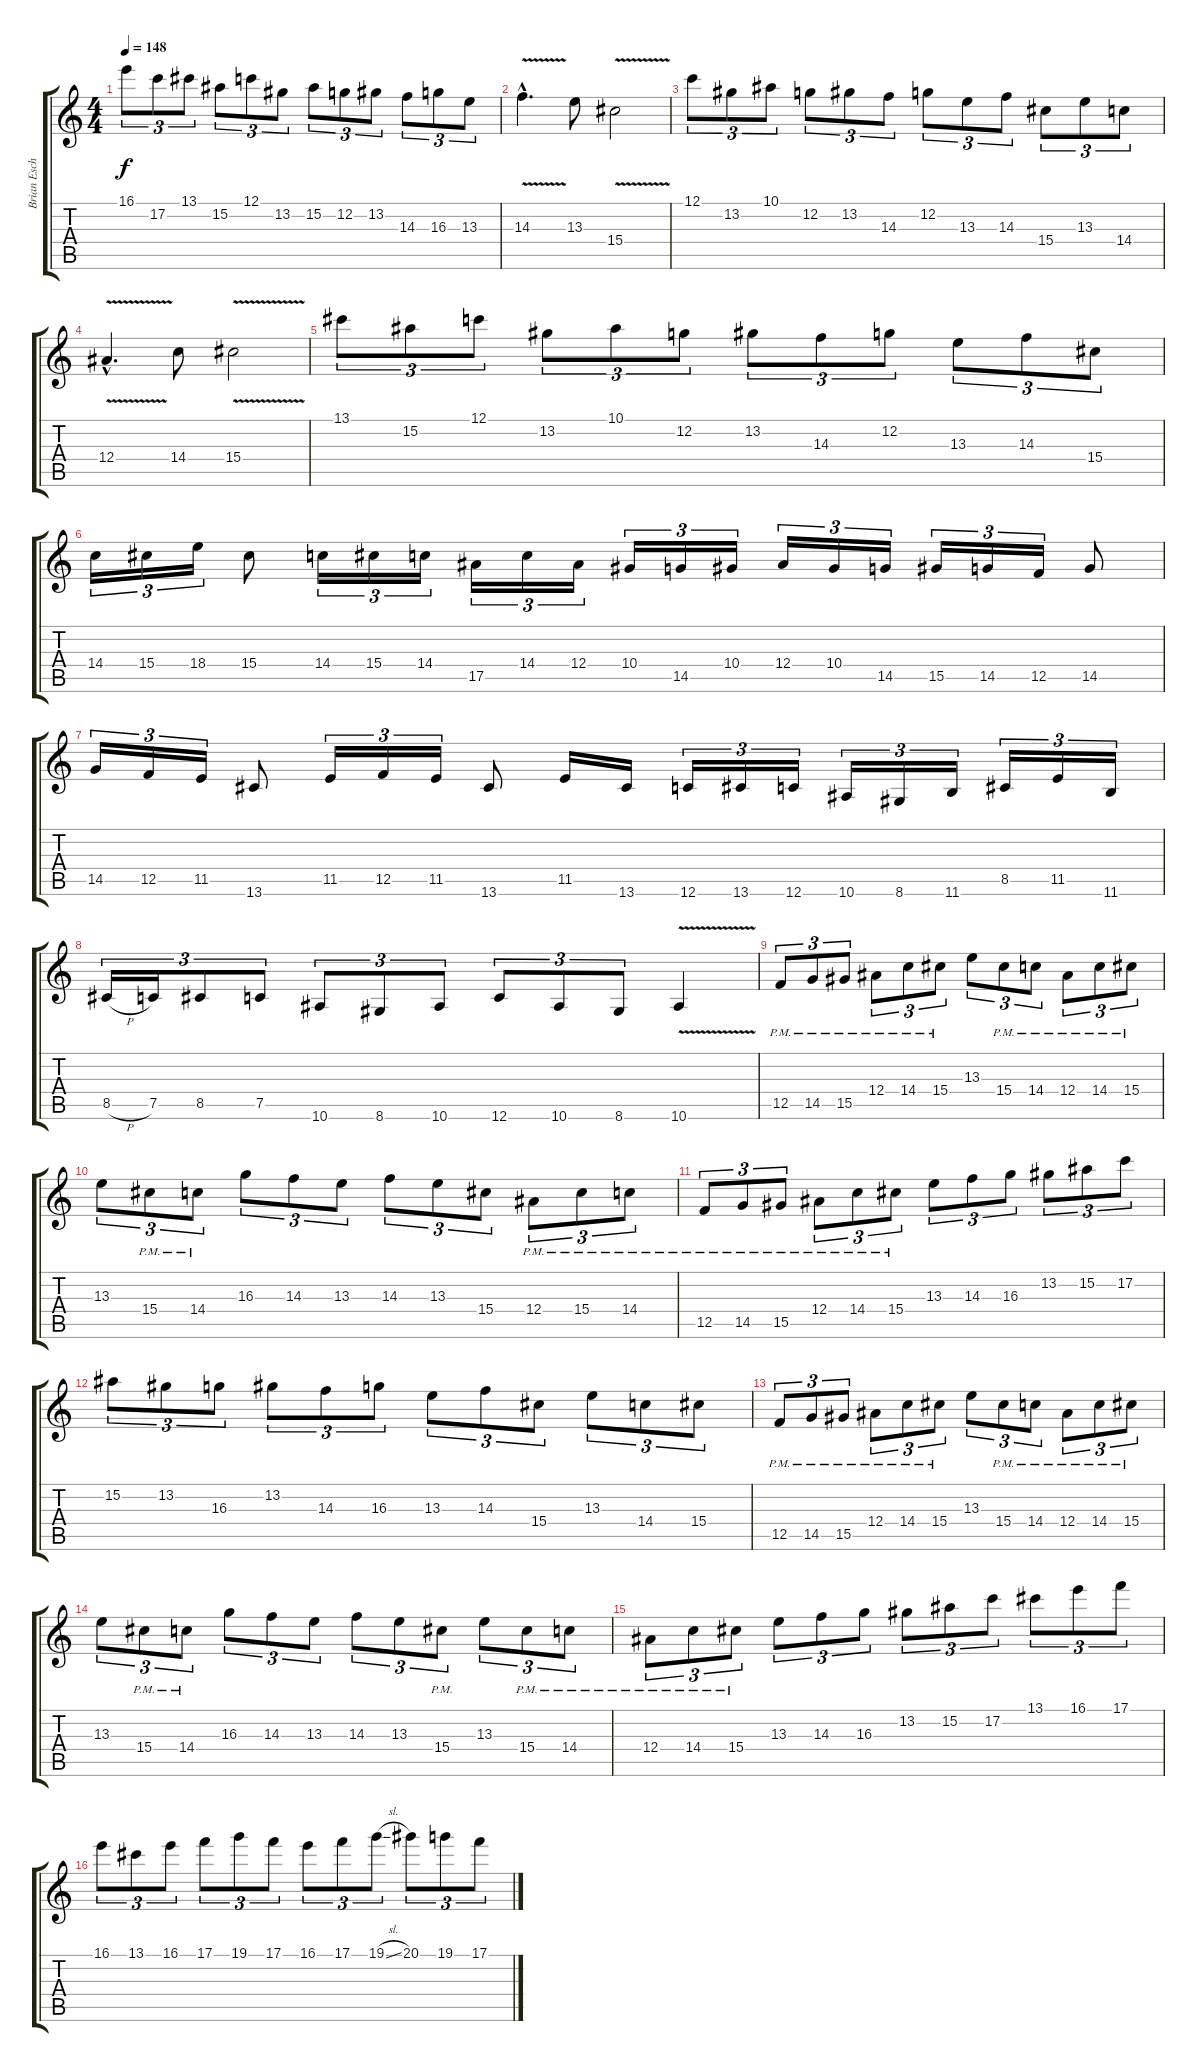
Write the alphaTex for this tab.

\track ("Brian Eschbach (Lead Guitar)" "Brian Esch") {instrument distortionguitar}
\staff {score tabs}
\tuning (C4 G3 Eb3 Bb2 F2 C2) {hide}
\ts (4 4)
\tempo 148
\clef g2
\ks c
16.1.8{tu (3 2) dy f} 17.2.8{tu (3 2)} 13.1.8{tu (3 2)} 15.2.8{tu (3 2)} 12.1.8{tu (3 2)} 13.2.8{tu (3 2)} 15.2.8{tu (3 2)} 12.2.8{tu (3 2)} 13.2.8{tu (3 2)} 14.3.8{tu (3 2)} 16.3.8{tu (3 2)} 13.3.8{tu (3 2)} |
14.3{v hac}.4{d} 13.3.8 15.4{v}.2 |
12.1.8{tu (3 2)} 13.2.8{tu (3 2)} 10.1.8{tu (3 2)} 12.2.8{tu (3 2)} 13.2.8{tu (3 2)} 14.3.8{tu (3 2)} 12.2.8{tu (3 2)} 13.3.8{tu (3 2)} 14.3.8{tu (3 2)} 15.4.8{tu (3 2)} 13.3.8{tu (3 2)} 14.4.8{tu (3 2)} |
12.4{v hac}.4{d} 14.4.8 15.4{v}.2 |
13.1.8{tu (3 2)} 15.2.8{tu (3 2)} 12.1.8{tu (3 2)} 13.2.8{tu (3 2)} 10.1.8{tu (3 2)} 12.2.8{tu (3 2)} 13.2.8{tu (3 2)} 14.3.8{tu (3 2)} 12.2.8{tu (3 2)} 13.3.8{tu (3 2)} 14.3.8{tu (3 2)} 15.4.8{tu (3 2)} |
14.4.16{tu (3 2)} 15.4.16{tu (3 2)} 18.4.16{tu (3 2)} 15.4.8 14.4.16{tu (3 2)} 15.4.16{tu (3 2)} 14.4.16{tu (3 2)} 17.5.16{tu (3 2)} 14.4.16{tu (3 2)} 12.4.16{tu (3 2)} 10.4.16{tu (3 2)} 14.5.16{tu (3 2)} 10.4.16{tu (3 2)} 12.4.16{tu (3 2)} 10.4.16{tu (3 2)} 14.5.16{tu (3 2)} 15.5.16{tu (3 2)} 14.5.16{tu (3 2)} 12.5.16{tu (3 2)} 14.5.8 |
14.5.16{tu (3 2)} 12.5.16{tu (3 2)} 11.5.16{tu (3 2)} 13.6.8 11.5.16{tu (3 2)} 12.5.16{tu (3 2)} 11.5.16{tu (3 2)} 13.6.8 11.5.16 13.6.16 12.6.16{tu (3 2)} 13.6.16{tu (3 2)} 12.6.16{tu (3 2)} 10.6.16{tu (3 2)} 8.6.16{tu (3 2)} 11.6.16{tu (3 2)} 8.5.16{tu (3 2)} 11.5.16{tu (3 2)} 11.6.16{tu (3 2)} |
8.5{h}.16{tu (3 2)} 7.5.16{tu (3 2)} 8.5.8{tu (3 2)} 7.5.8{tu (3 2)} 10.6.8{tu (3 2)} 8.6.8{tu (3 2)} 10.6.8{tu (3 2)} 12.6.8{tu (3 2)} 10.6.8{tu (3 2)} 8.6.8{tu (3 2)} 10.6{v}.4 |
12.5{pm}.8{tu (3 2)} 14.5{pm}.8{tu (3 2)} 15.5{pm}.8{tu (3 2)} 12.4{pm}.8{tu (3 2)} 14.4{pm}.8{tu (3 2)} 15.4{pm}.8{tu (3 2)} 13.3.8{tu (3 2)} 15.4{pm}.8{tu (3 2)} 14.4{pm}.8{tu (3 2)} 12.4{pm}.8{tu (3 2)} 14.4{pm}.8{tu (3 2)} 15.4{pm}.8{tu (3 2)} |
13.3.8{tu (3 2)} 15.4{pm}.8{tu (3 2)} 14.4{pm}.8{tu (3 2)} 16.3.8{tu (3 2)} 14.3.8{tu (3 2)} 13.3.8{tu (3 2)} 14.3.8{tu (3 2)} 13.3.8{tu (3 2)} 15.4.8{tu (3 2)} 12.4{pm}.8{tu (3 2)} 15.4{pm}.8{tu (3 2)} 14.4{pm}.8{tu (3 2)} |
12.5{pm}.8{tu (3 2)} 14.5{pm}.8{tu (3 2)} 15.5{pm}.8{tu (3 2)} 12.4{pm}.8{tu (3 2)} 14.4{pm}.8{tu (3 2)} 15.4{pm}.8{tu (3 2)} 13.3.8{tu (3 2)} 14.3.8{tu (3 2)} 16.3.8{tu (3 2)} 13.2.8{tu (3 2)} 15.2.8{tu (3 2)} 17.2.8{tu (3 2)} |
15.2.8{tu (3 2)} 13.2.8{tu (3 2)} 16.3.8{tu (3 2)} 13.2.8{tu (3 2)} 14.3.8{tu (3 2)} 16.3.8{tu (3 2)} 13.3.8{tu (3 2)} 14.3.8{tu (3 2)} 15.4.8{tu (3 2)} 13.3.8{tu (3 2)} 14.4.8{tu (3 2)} 15.4.8{tu (3 2)} |
12.5{pm}.8{tu (3 2)} 14.5{pm}.8{tu (3 2)} 15.5{pm}.8{tu (3 2)} 12.4{pm}.8{tu (3 2)} 14.4{pm}.8{tu (3 2)} 15.4{pm}.8{tu (3 2)} 13.3.8{tu (3 2)} 15.4{pm}.8{tu (3 2)} 14.4{pm}.8{tu (3 2)} 12.4{pm}.8{tu (3 2)} 14.4{pm}.8{tu (3 2)} 15.4{pm}.8{tu (3 2)} |
13.3.8{tu (3 2)} 15.4{pm}.8{tu (3 2)} 14.4{pm}.8{tu (3 2)} 16.3.8{tu (3 2)} 14.3.8{tu (3 2)} 13.3.8{tu (3 2)} 14.3.8{tu (3 2)} 13.3.8{tu (3 2)} 15.4{pm}.8{tu (3 2)} 13.3.8{tu (3 2)} 15.4{pm}.8{tu (3 2)} 14.4{pm}.8{tu (3 2)} |
12.4{pm}.8{tu (3 2)} 14.4{pm}.8{tu (3 2)} 15.4{pm}.8{tu (3 2)} 13.3.8{tu (3 2)} 14.3.8{tu (3 2)} 16.3.8{tu (3 2)} 13.2.8{tu (3 2)} 15.2.8{tu (3 2)} 17.2.8{tu (3 2)} 13.1.8{tu (3 2)} 16.1.8{tu (3 2)} 17.1.8{tu (3 2)} |
16.1.8{tu (3 2)} 13.1.8{tu (3 2)} 16.1.8{tu (3 2)} 17.1.8{tu (3 2)} 19.1.8{tu (3 2)} 17.1.8{tu (3 2)} 16.1.8{tu (3 2)} 17.1.8{tu (3 2)} 19.1{sl}.8{tu (3 2)} 20.1.8{tu (3 2)} 19.1.8{tu (3 2)} 17.1.8{tu (3 2)}
